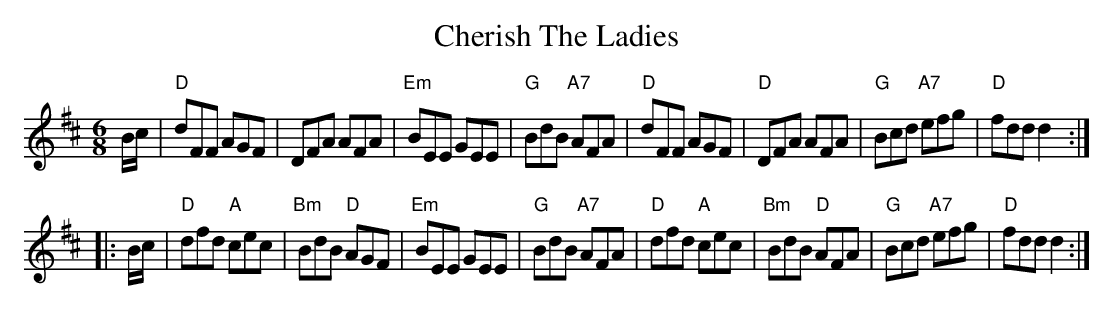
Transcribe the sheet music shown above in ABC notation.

X:1
T:Cherish The Ladies
M:6/8
K:D
B/2c/2| "D"dFF AGF| DFA AFA| "Em"BEE GEE| "G"BdB "A7"AFA|\
"D"dFF AGF| "D"DFA AFA| "G"Bcd "A7"efg| "D"fdd d2 :|
|: B/2c/2| "D"dfd "A"cec| "Bm"BdB "D"AGF| "Em"BEE GEE| "G"BdB "A7"AFA|\
"D"dfd "A"cec| "Bm"BdB "D"AFA| "G"Bcd "A7"efg| "D"fdd d2:|
